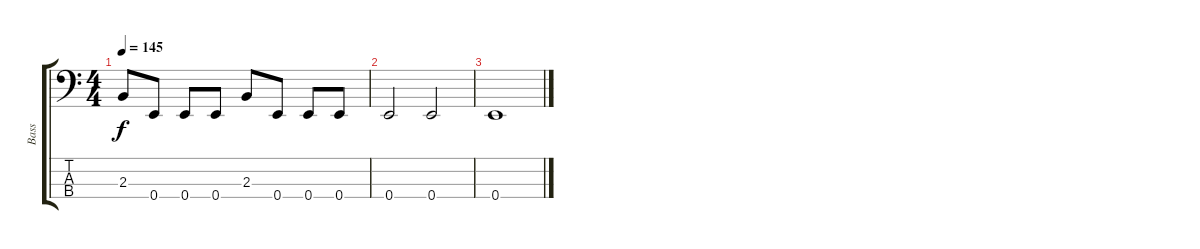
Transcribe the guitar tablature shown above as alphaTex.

\track ("Bass" "Bass") {instrument electricbassfinger}
\staff {score tabs}
\tuning (G2 D2 A1 E1) {hide}
\ts (4 4)
\tempo 145
\clef f4
\ks c
2.3.8{dy f} 0.4.8 0.4.8 0.4.8 2.3.8 0.4.8 0.4.8 0.4.8 |
0.4.2 0.4.2 |
0.4.1
